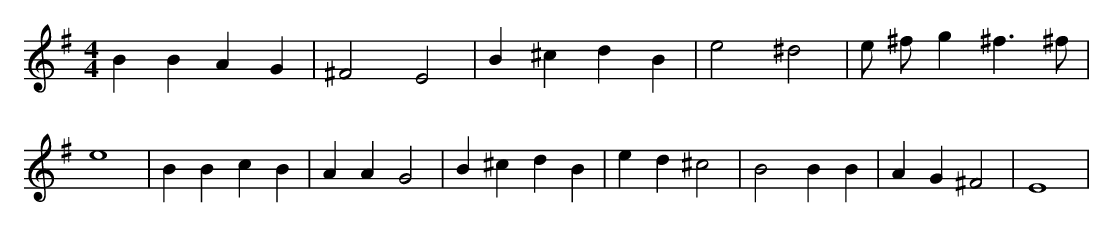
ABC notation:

X:1
M:4/4
L:1/8
K:G
B2 B2 A2 G2 | ^F4 E4 | B2 ^c2 d2 B2 | e4 ^d4 | e ^f g2 ^f3 ^f | e8 | B2 B2 c2 B2 | A2 A2 G4 | B2 ^c2 d2 B2 | e2 d2 ^c4 | B4 B2 B2 | A2 G2 ^F4 | E8 |
